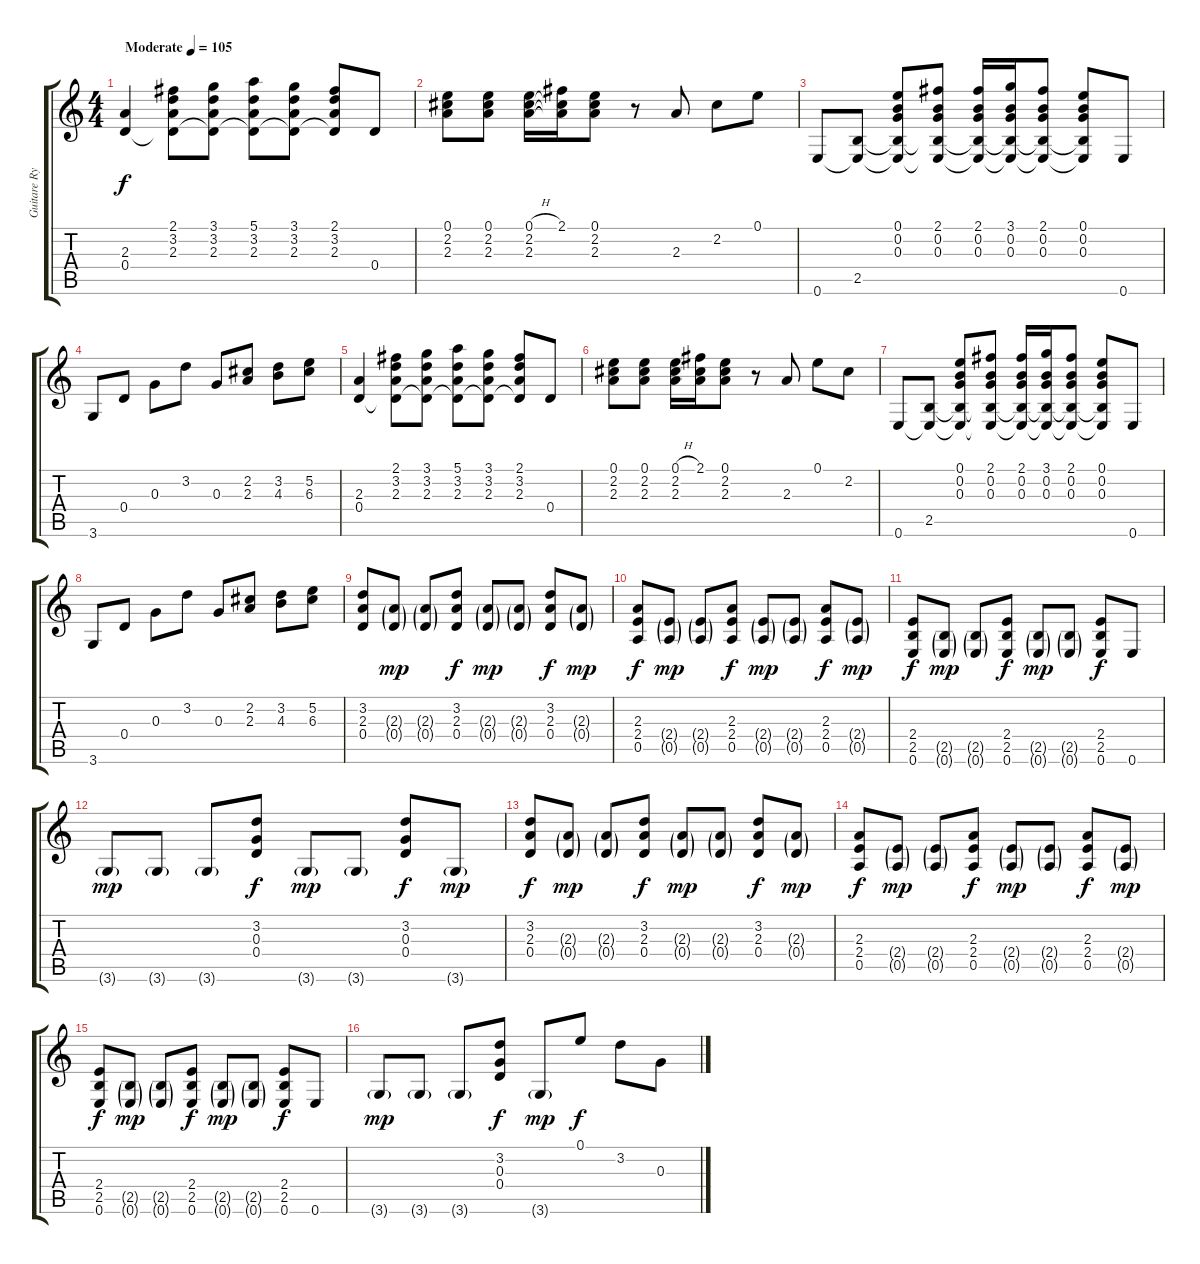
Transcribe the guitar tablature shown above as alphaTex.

\track ("Guitare Rythme" "Guitare Ry") {instrument electricguitarjazz}
\staff {score tabs}
\tuning (E4 B3 G3 D3 A2 E2) {hide}
\ts (4 4)
\tempo (105 "Moderate")
\clef g2
\ks c
(2.3 0.4).4{dy f instrument electricguitarjazz} (2.1 3.2 2.3 0.4{t}).8 (3.1 3.2 2.3 0.4{t}).8 (5.1 3.2 2.3 0.4{t}).8 (3.1 3.2 2.3 0.4{t}).8 (2.1 3.2 2.3 0.4{t}).8 0.4.8 |
(0.1 2.2 2.3).8 (0.1 2.2 2.3).8 (0.1{h} 2.2{h} 2.3{h}).16 (2.1 2.2{t} 2.3{t}).16 (0.1 2.2 2.3).8 r.8 2.3.8 2.2.8 0.1.8 |
0.6.8 (2.5 0.6{t}).8 (0.1 0.2 0.3 2.5{t} 0.6{t}).8 (2.1 0.2 0.3 2.5{t} 0.6{t}).8 (2.1 0.2 0.3 2.5{t} 0.6{t}).16 (3.1 0.2 0.3 2.5{t} 0.6{t}).16 (2.1 0.2 0.3 2.5{t} 0.6{t}).8 (0.1 0.2 0.3 2.5{t} 0.6{t}).8 0.6.8 |
3.6.8 0.4.8 0.3.8 3.2.8 0.3.8 (2.2 2.3).8 (3.2 4.3).8 (5.2 6.3).8 |
(2.3 0.4).4 (2.1 3.2 2.3 0.4{t}).8 (3.1 3.2 2.3 0.4{t}).8 (5.1 3.2 2.3 0.4{t}).8 (3.1 3.2 2.3 0.4{t}).8 (2.1 3.2 2.3 0.4{t}).8 0.4.8 |
(0.1 2.2 2.3).8 (0.1 2.2 2.3).8 (0.1{h} 2.2{h} 2.3{h}).16 (2.1 2.2{t} 2.3{t}).16 (0.1 2.2 2.3).8 r.8 2.3.8 0.1.8 2.2.8 |
0.6.8 (2.5 0.6{t}).8 (0.1 0.2 0.3 2.5{t} 0.6{t}).8 (2.1 0.2 0.3 2.5{t} 0.6{t}).8 (2.1 0.2 0.3 2.5{t} 0.6{t}).16 (3.1 0.2 0.3 2.5{t} 0.6{t}).16 (2.1 0.2 0.3 2.5{t} 0.6{t}).8 (0.1 0.2 0.3 2.5{t} 0.6{t}).8 0.6.8 |
3.6.8 0.4.8 0.3.8 3.2.8 0.3.8 (2.2 2.3).8 (3.2 4.3).8 (5.2 6.3).8 |
(3.2 2.3 0.4).8 (2.3{g} 0.4{g}).8{dy mp} (2.3{g} 0.4{g}).8 (3.2 2.3 0.4).8{dy f} (2.3{g} 0.4{g}).8{dy mp} (2.3{g} 0.4{g}).8 (3.2 2.3 0.4).8{dy f} (2.3{g} 0.4{g}).8{dy mp} |
(2.3 2.4 0.5).8{dy f} (2.4{g} 0.5{g}).8{dy mp} (2.4{g} 0.5{g}).8 (2.3 2.4 0.5).8{dy f} (2.4{g} 0.5{g}).8{dy mp} (2.4{g} 0.5{g}).8 (2.3 2.4 0.5).8{dy f} (2.4{g} 0.5{g}).8{dy mp} |
(2.4 2.5 0.6).8{dy f} (2.5{g} 0.6{g}).8{dy mp} (2.5{g} 0.6{g}).8 (2.4 2.5 0.6).8{dy f} (2.5{g} 0.6{g}).8{dy mp} (2.5{g} 0.6{g}).8 (2.4 2.5 0.6).8{dy f} 0.6.8 |
3.6{g}.8{dy mp} 3.6{g}.8 3.6{g}.8 (3.2 0.3 0.4).8{dy f} 3.6{g}.8{dy mp} 3.6{g}.8 (3.2 0.3 0.4).8{dy f} 3.6{g}.8{dy mp} |
(3.2 2.3 0.4).8{dy f} (2.3{g} 0.4{g}).8{dy mp} (2.3{g} 0.4{g}).8 (3.2 2.3 0.4).8{dy f} (2.3{g} 0.4{g}).8{dy mp} (2.3{g} 0.4{g}).8 (3.2 2.3 0.4).8{dy f} (2.3{g} 0.4{g}).8{dy mp} |
(2.3 2.4 0.5).8{dy f} (2.4{g} 0.5{g}).8{dy mp} (2.4{g} 0.5{g}).8 (2.3 2.4 0.5).8{dy f} (2.4{g} 0.5{g}).8{dy mp} (2.4{g} 0.5{g}).8 (2.3 2.4 0.5).8{dy f} (2.4{g} 0.5{g}).8{dy mp} |
(2.4 2.5 0.6).8{dy f} (2.5{g} 0.6{g}).8{dy mp} (2.5{g} 0.6{g}).8 (2.4 2.5 0.6).8{dy f} (2.5{g} 0.6{g}).8{dy mp} (2.5{g} 0.6{g}).8 (2.4 2.5 0.6).8{dy f} 0.6.8 |
3.6{g}.8{dy mp} 3.6{g}.8 3.6{g}.8 (3.2 0.3 0.4).8{dy f} 3.6{g}.8{dy mp} 0.1.8{dy f} 3.2.8 0.3.8
